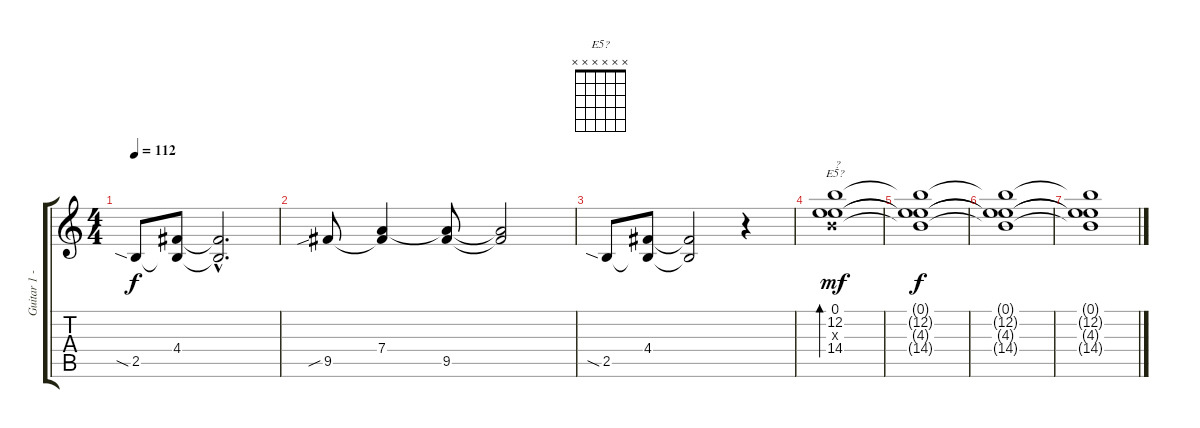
\track ("Guitar 1 - left" "Guitar 1 -") {instrument distortionguitar}
\staff {score tabs}
\tuning (E4 B3 G3 D3 A2 E2) {hide}
\chord ("E5?" x x x x x x)
\ts (4 4)
\tempo 112
\clef g2
\ks c
2.5{sia}.8{dy f} (4.4 2.5{t}).8 (4.4{hac t} 2.5{hac t}).2{d} |
9.5{sib}.8 (7.4 9.5{t}).4 (7.4{t} 9.5).8 (7.4{t} 9.5{t}).2 |
2.5{sia}.8 (4.4 2.5{t}).8 (4.4{t} 2.5{t}).2 r.4 |
(0.1 12.2 4.3{x} 14.4).1{bd 240 ch "E5?" txt "?" dy mf} |
(0.1{t} 12.2{t} 4.3{t} 14.4{t}).1{dy f} |
(0.1{t} 12.2{t} 4.3{t} 14.4{t}).1 |
(0.1{t} 12.2{t} 4.3{t} 14.4{t}).1
